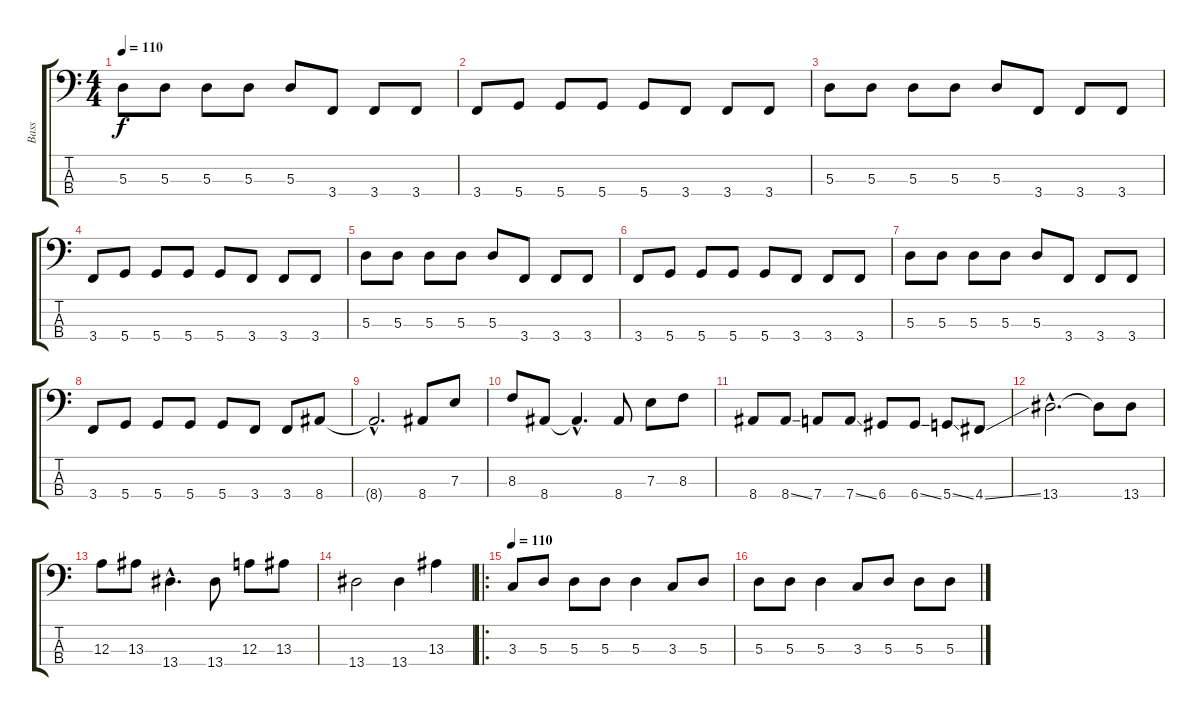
\track ("Bass" "Bass") {instrument electricbassfinger}
\staff {score tabs}
\tuning (G2 D2 A1 D1) {hide}
\ts (4 4)
\tempo 110
\clef f4
\ks c
5.3.8{dy f} 5.3.8 5.3.8 5.3.8 5.3.8 3.4.8 3.4.8 3.4.8 |
3.4.8 5.4.8 5.4.8 5.4.8 5.4.8 3.4.8 3.4.8 3.4.8 |
5.3.8 5.3.8 5.3.8 5.3.8 5.3.8 3.4.8 3.4.8 3.4.8 |
3.4.8 5.4.8 5.4.8 5.4.8 5.4.8 3.4.8 3.4.8 3.4.8 |
5.3.8 5.3.8 5.3.8 5.3.8 5.3.8 3.4.8 3.4.8 3.4.8 |
3.4.8 5.4.8 5.4.8 5.4.8 5.4.8 3.4.8 3.4.8 3.4.8 |
5.3.8 5.3.8 5.3.8 5.3.8 5.3.8 3.4.8 3.4.8 3.4.8 |
3.4.8 5.4.8 5.4.8 5.4.8 5.4.8 3.4.8 3.4.8 8.4.8 |
8.4{hac t}.2{d} 8.4.8 7.3.8 |
8.3.8 8.4.8 8.4{hac t}.4{d} 8.4.8 7.3.8 8.3.8 |
8.4.8 8.4{ss}.8 7.4.8 7.4{ss}.8 6.4.8 6.4{ss}.8 5.4{ss}.8 4.4{ss}.8 |
13.4{hac}.2{d} 13.4{t}.8 13.4.8 |
12.3.8 13.3.8 13.4{hac}.4{d} 13.4.8 12.3.8 13.3.8 |
13.4.2 13.4.4 13.3.4 |
\ro
\tempo 110
3.3.8 5.3.8 5.3.8 5.3.8 5.3.4 3.3.8 5.3.8 |
5.3.8 5.3.8 5.3.4 3.3.8 5.3.8 5.3.8 5.3.8
